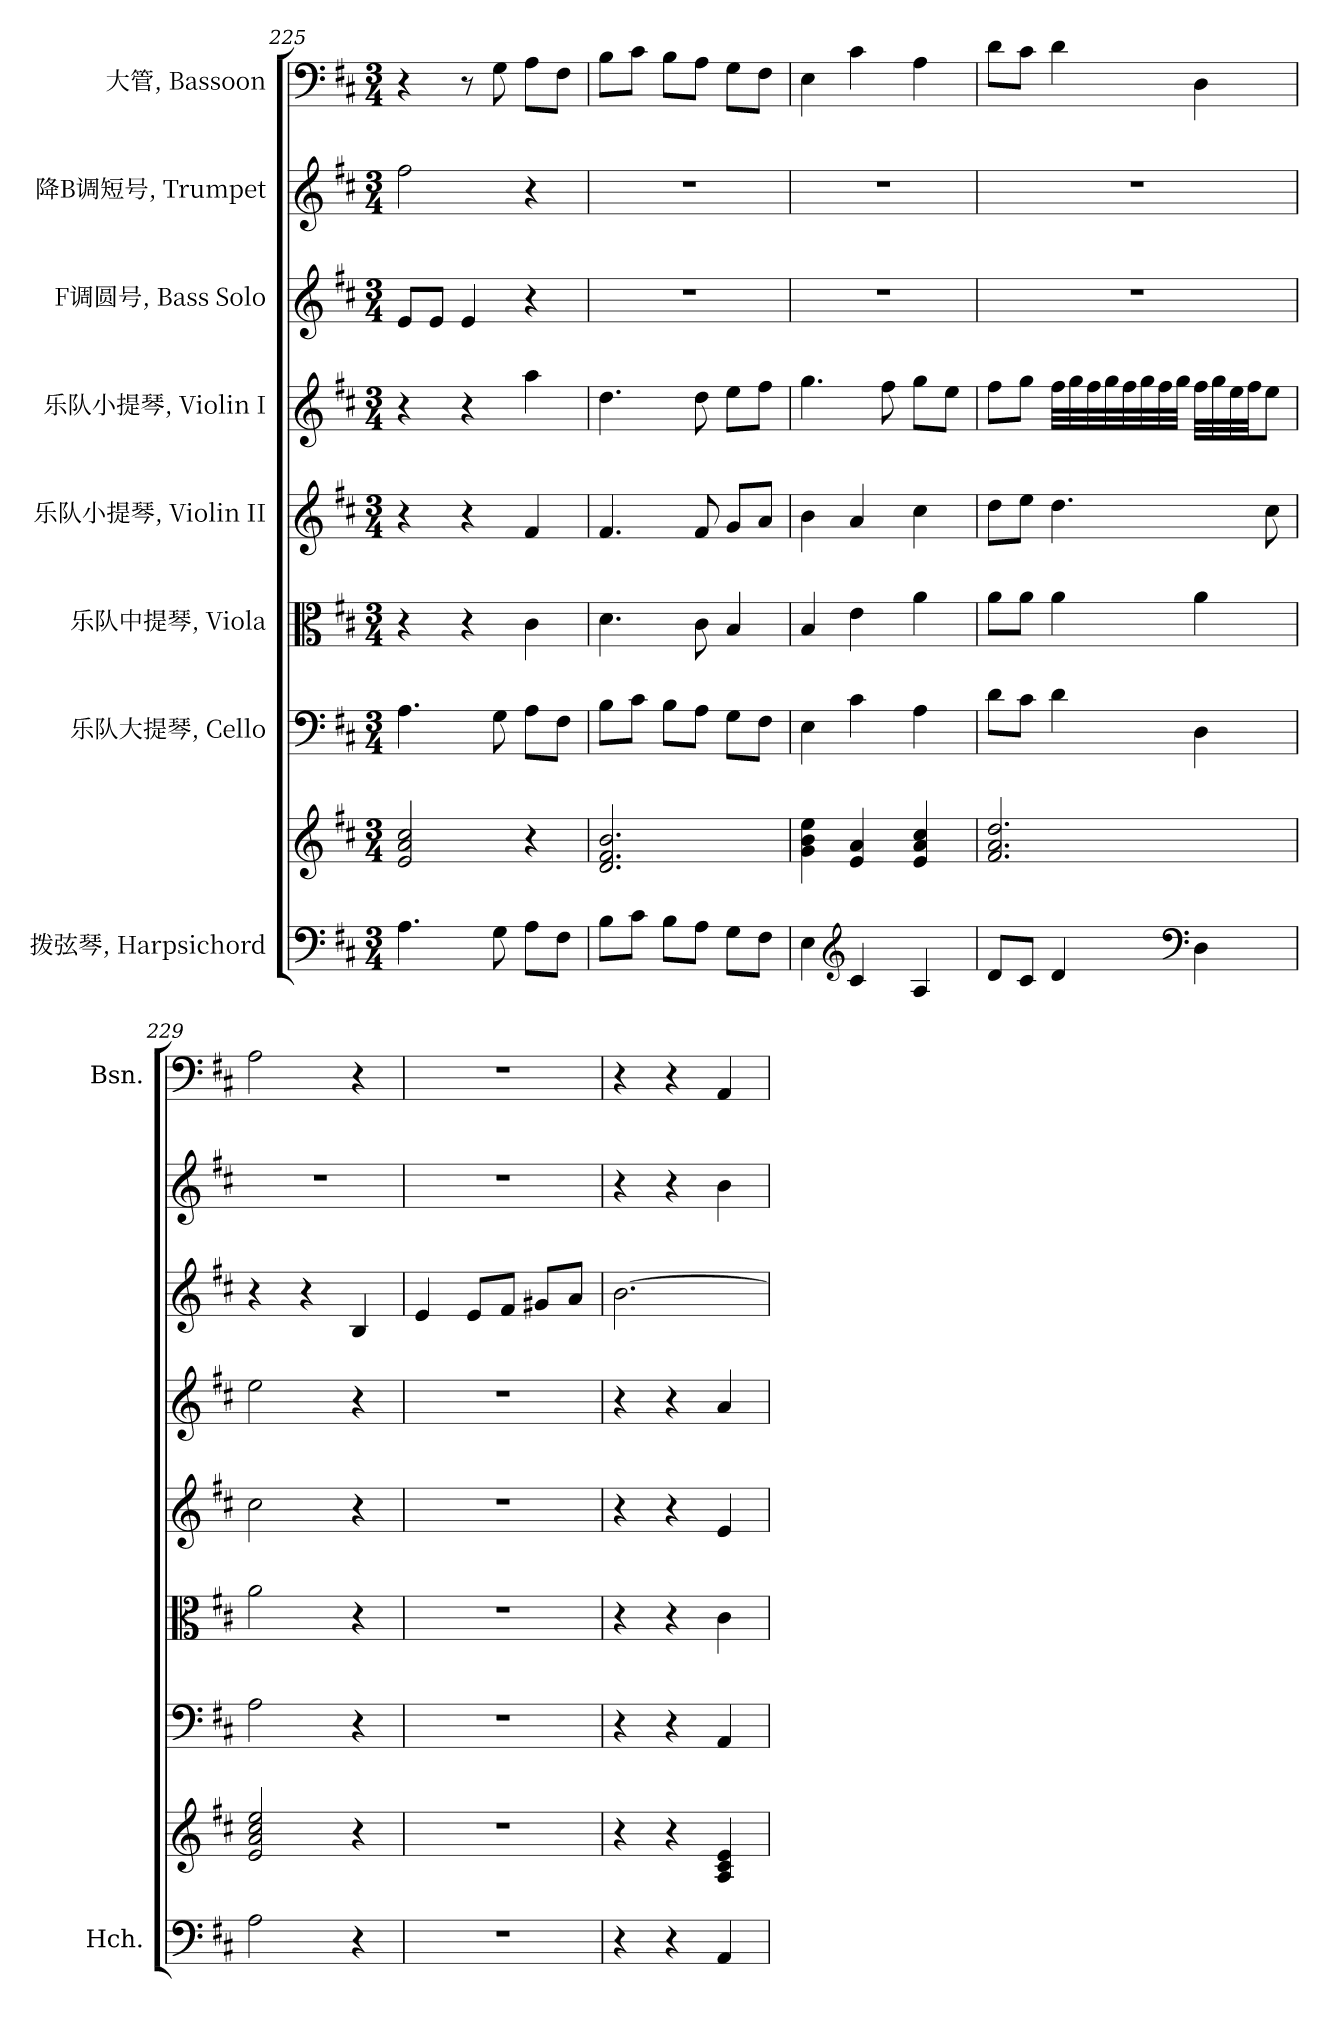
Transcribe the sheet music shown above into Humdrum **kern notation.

**kern	**kern	**kern	**kern	**kern	**kern	**kern	**kern	**kern
*part8	*part8	*part7	*part6	*part5	*part4	*part3	*part2	*part1
*staff9	*staff8	*staff7	*staff6	*staff5	*staff4	*staff3	*staff2	*staff1
*I"拨弦琴, Harpsichord	*	*I"乐队大提琴, Cello	*I"乐队中提琴, Viola	*I"乐队小提琴, Violin II	*I"乐队小提琴, Violin I	*I"F调圆号, Bass Solo	*I"降B调短号, Trumpet	*I"大管, Bassoon
*I'Hch.	*	*	*	*	*	*	*	*I'Bsn.
*clefF4	*clefG2	*clefF4	*clefC3	*clefG2	*clefG2	*clefG2	*clefG2	*clefF4
*	*	*	*	*	*	*ITrd4c7	*ITrd1c2	*
*k[f#c#]	*k[f#c#]	*k[f#c#]	*k[f#c#]	*k[f#c#]	*k[f#c#]	*k[f#]	*k[]	*k[f#c#]
*M3/4	*M3/4	*M3/4	*M3/4	*M3/4	*M3/4	*M3/4	*M3/4	*M3/4
=225	=225	=225	=225	=225	=225	=225	=225	=225
4.A\	2e/ 2a/ 2cc#/	4.A\	4r	4r	4r	8A/L	2ee\	4r
.	.	.	.	.	.	8A/J	.	.
.	.	.	4r	4r	4r	4A/	.	8r
8G\	.	8G\	.	.	.	.	.	8G\
8A\L	4r	8A\L	4c#\	4f#/	4aa\	4r	4r	8A\L
8F#\J	.	8F#\J	.	.	.	.	.	8F#\J
=226	=226	=226	=226	=226	=226	=226	=226	=226
8B\L	2.d/ 2.f#/ 2.b/	8B\L	4.d\	4.f#/	4.dd\	2.r	2.r	8B\L
8c#\J	.	8c#\J	.	.	.	.	.	8c#\J
8B\L	.	8B\L	.	.	.	.	.	8B\L
8A\J	.	8A\J	8c#\	8f#/	8dd\	.	.	8A\J
8G\L	.	8G\L	4B/	8g/L	8ee\L	.	.	8G\L
8F#\J	.	8F#\J	.	8a/J	8ff#\J	.	.	8F#\J
=227	=227	=227	=227	=227	=227	=227	=227	=227
4E\	4g\ 4b\ 4ee\	4E\	4B/	4b\	4.gg\	2.r	2.r	4E\
*clefG2	*	*	*	*	*	*	*	*
4c#/	4e/ 4a/	4c#\	4e\	4a/	.	.	.	4c#\
.	.	.	.	.	8ff#\	.	.	.
4A/	4e/ 4a/ 4cc#/	4A\	4a\	4cc#\	8gg\L	.	.	4A\
.	.	.	.	.	8ee\J	.	.	.
!!LO:PB:g=z
=228	=228	=228	=228	=228	=228	=228	=228	=228
8d/L	2.f#/ 2.a/ 2.dd/	8d\L	8a\L	8dd\L	8ff#\L	2.r	2.r	8d\L
8c#/J	.	8c#\J	8a\J	8ee\J	8gg\J	.	.	8c#\J
4d/	.	4d\	4a\	4.dd\	32ff#\LLL	.	.	4d\
.	.	.	.	.	32gg\	.	.	.
.	.	.	.	.	32ff#\	.	.	.
.	.	.	.	.	32gg\	.	.	.
.	.	.	.	.	32ff#\	.	.	.
.	.	.	.	.	32gg\	.	.	.
.	.	.	.	.	32ff#\	.	.	.
.	.	.	.	.	32gg\JJJ	.	.	.
*clefF4	*	*	*	*	*	*	*	*
4D\	.	4D\	4a\	.	32ff#\LLL	.	.	4D\
.	.	.	.	.	32gg\	.	.	.
.	.	.	.	.	32ee\	.	.	.
.	.	.	.	.	32ff#\JJ	.	.	.
.	.	.	.	8cc#\	8ee\J	.	.	.
=229	=229	=229	=229	=229	=229	=229	=229	=229
2A\	2e/ 2a/ 2cc#/ 2ee/	2A\	2a\	2cc#\	2ee\	4r	2.r	2A\
.	.	.	.	.	.	4r	.	.
4r	4r	4r	4r	4r	4r	4E/	.	4r
=230	=230	=230	=230	=230	=230	=230	=230	=230
2.r	2.r	2.r	2.r	2.r	2.r	4A/	2.r	2.r
.	.	.	.	.	.	8A/L	.	.
.	.	.	.	.	.	8B/J	.	.
.	.	.	.	.	.	8c#X/L	.	.
.	.	.	.	.	.	8d/J	.	.
=231	=231	=231	=231	=231	=231	=231	=231	=231
4r	4r	4r	4r	4r	4r	[2.e\	4r	4r
4r	4r	4r	4r	4r	4r	.	4r	4r
4AA/	4A/ 4c#/ 4e/	4AA/	4c#\	4e/	4a/	.	4a\	4AA/
=	=	=	=	=	=	=	=	=
*-	*-	*-	*-	*-	*-	*-	*-	*-
